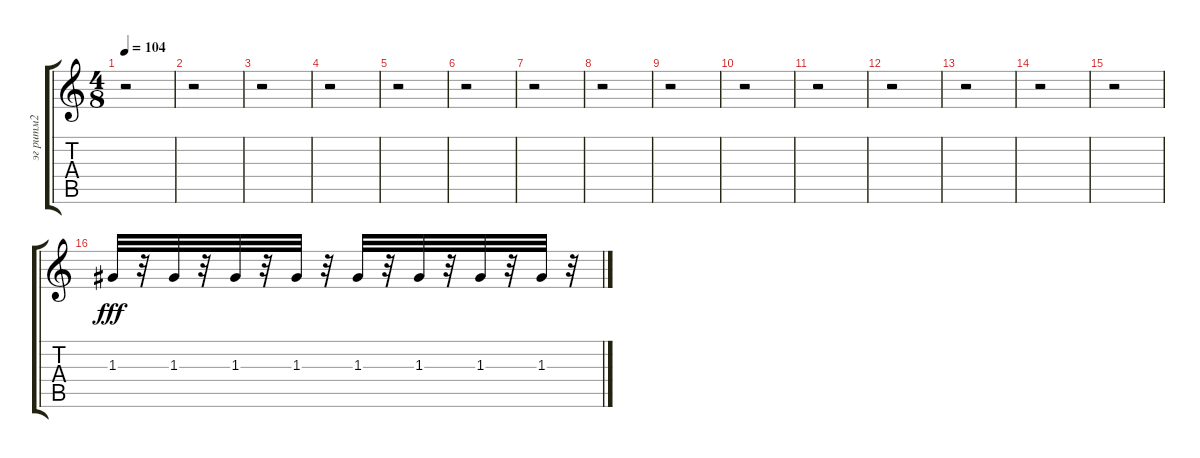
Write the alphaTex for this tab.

\track ("эг ритм2" "эг ритм2") {instrument distortionguitar}
\staff {score tabs}
\tuning (E4 B3 G3 D3 A2 E2) {hide}
\ts (4 8)
\tempo 104
\clef g2
\ks c
r.2{dy fff} |
r.2 |
r.2 |
r.2 |
r.2 |
r.2 |
r.2 |
r.2 |
r.2 |
r.2 |
r.2 |
r.2 |
r.2 |
r.2 |
r.2 |
1.3.32 r.32 1.3.32 r.32 1.3.32 r.32 1.3.32 r.32 1.3.32 r.32 1.3.32 r.32 1.3.32 r.32 1.3.32 r.32
